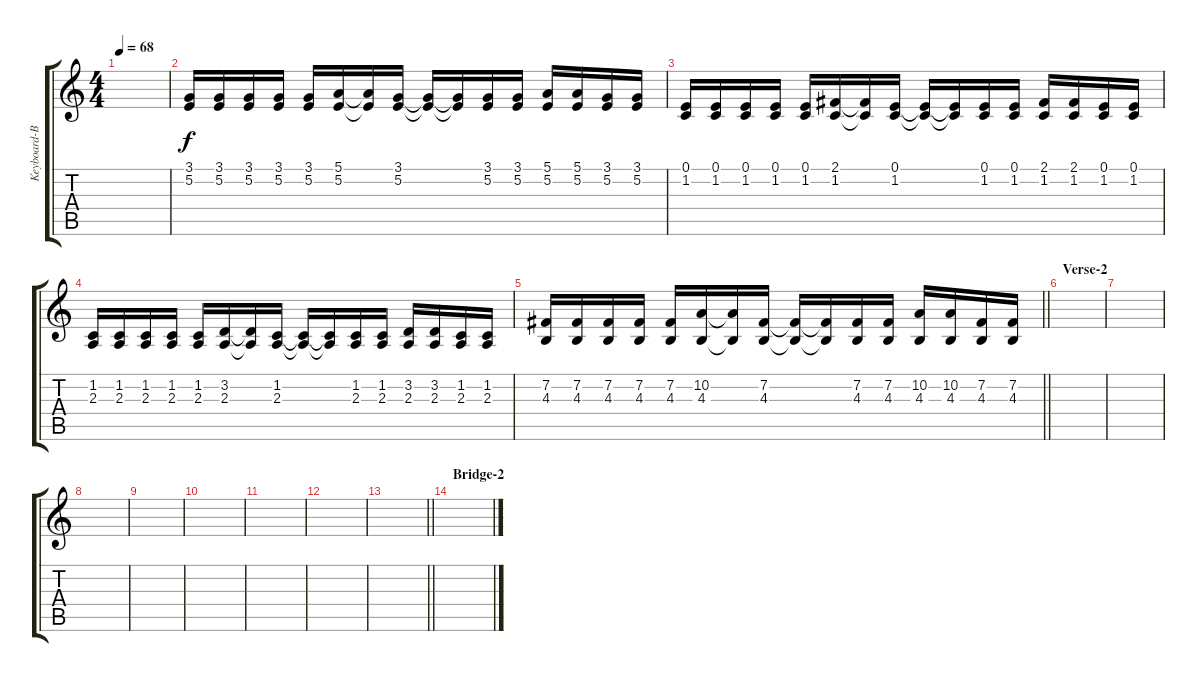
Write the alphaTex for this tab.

\track ("Keyboard-Brass" "Keyboard-B") {instrument brasssection}
\staff {score tabs}
\tuning (E4 B3 G3 D3 A2 E2) {hide}
\ts (4 4)
\tempo 68
\clef g2
\ks c
|
(3.1 5.2).16 (3.1 5.2).16 (3.1 5.2).16 (3.1 5.2).16 (3.1 5.2).16 (5.1 5.2).16 (5.1{t} 5.2{t}).16 (3.1 5.2).16 (3.1{t} 5.2{t}).16 (3.1{t} 5.2{t}).16 (3.1 5.2).16 (3.1 5.2).16 (5.1 5.2).16 (5.1 5.2).16 (3.1 5.2).16 (3.1 5.2).16 |
(0.1 1.2).16 (0.1 1.2).16 (0.1 1.2).16 (0.1 1.2).16 (0.1 1.2).16 (2.1 1.2).16 (2.1{t} 1.2{t}).16 (0.1 1.2).16 (0.1{t} 1.2{t}).16 (0.1{t} 1.2{t}).16 (0.1 1.2).16 (0.1 1.2).16 (2.1 1.2).16 (2.1 1.2).16 (0.1 1.2).16 (0.1 1.2).16 |
(1.2 2.3).16 (1.2 2.3).16 (1.2 2.3).16 (1.2 2.3).16 (1.2 2.3).16 (3.2 2.3).16 (3.2{t} 2.3{t}).16 (1.2 2.3).16 (1.2{t} 2.3{t}).16 (1.2{t} 2.3{t}).16 (1.2 2.3).16 (1.2 2.3).16 (3.2 2.3).16 (3.2 2.3).16 (1.2 2.3).16 (1.2 2.3).16 |
\barLineRight lightlight
(7.2 4.3).16 (7.2 4.3).16 (7.2 4.3).16 (7.2 4.3).16 (7.2 4.3).16 (10.2 4.3).16 (10.2{t} 4.3{t}).16 (7.2 4.3).16 (7.2{t} 4.3{t}).16 (7.2{t} 4.3{t}).16 (7.2 4.3).16 (7.2 4.3).16 (10.2 4.3).16 (10.2 4.3).16 (7.2 4.3).16 (7.2 4.3).16 |
\section ("" "Verse-2")
|
|
|
|
|
|
|
\barLineRight lightlight
|
\section ("" "Bridge-2")
